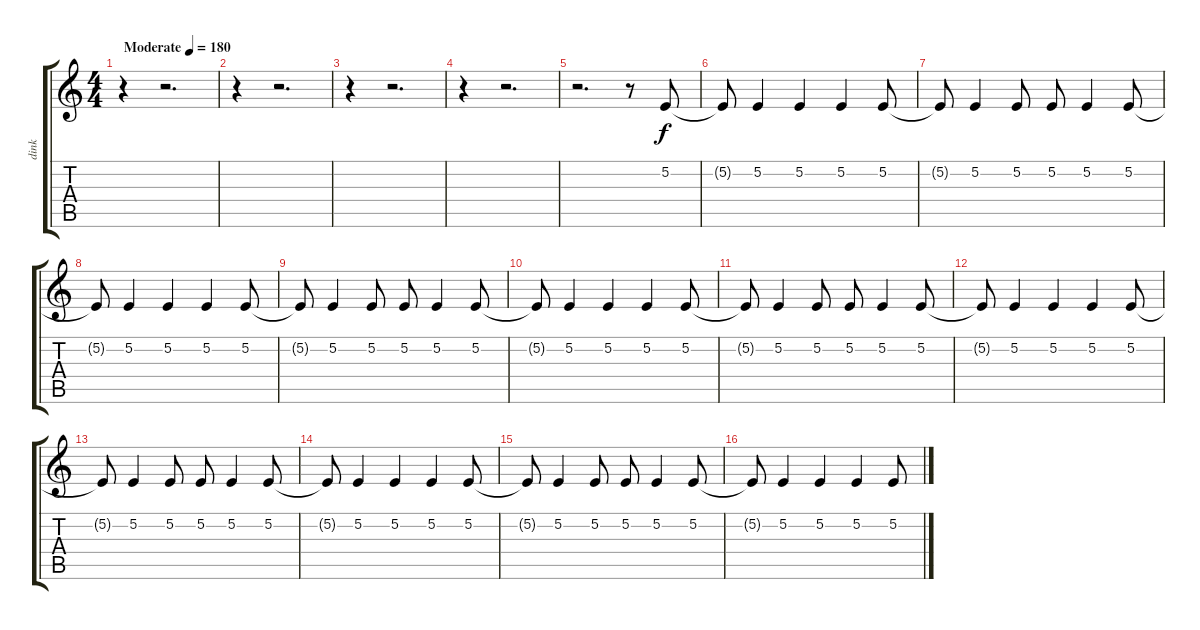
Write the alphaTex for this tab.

\track ("dink" "dink") {instrument electricgrandpiano}
\staff {score tabs}
\tuning (E4 B3 G3 D3 A2 E2) {hide}
\ts (4 4)
\tempo (180 "Moderate")
\clef g2
\ks c
r.4{dy f instrument electricgrandpiano} r.2{d} |
r.4 r.2{d} |
r.4 r.2{d} |
r.4 r.2{d} |
r.2{d} r.8 5.2.8 |
5.2{t}.8 5.2.4 5.2.4 5.2.4 5.2.8 |
5.2{t}.8 5.2.4 5.2.8 5.2.8 5.2.4 5.2.8 |
5.2{t}.8 5.2.4 5.2.4 5.2.4 5.2.8 |
5.2{t}.8 5.2.4 5.2.8 5.2.8 5.2.4 5.2.8 |
5.2{t}.8 5.2.4 5.2.4 5.2.4 5.2.8 |
5.2{t}.8 5.2.4 5.2.8 5.2.8 5.2.4 5.2.8 |
5.2{t}.8 5.2.4 5.2.4 5.2.4 5.2.8 |
5.2{t}.8 5.2.4 5.2.8 5.2.8 5.2.4 5.2.8 |
5.2{t}.8 5.2.4 5.2.4 5.2.4 5.2.8 |
5.2{t}.8 5.2.4 5.2.8 5.2.8 5.2.4 5.2.8 |
5.2{t}.8 5.2.4 5.2.4 5.2.4 5.2.8
